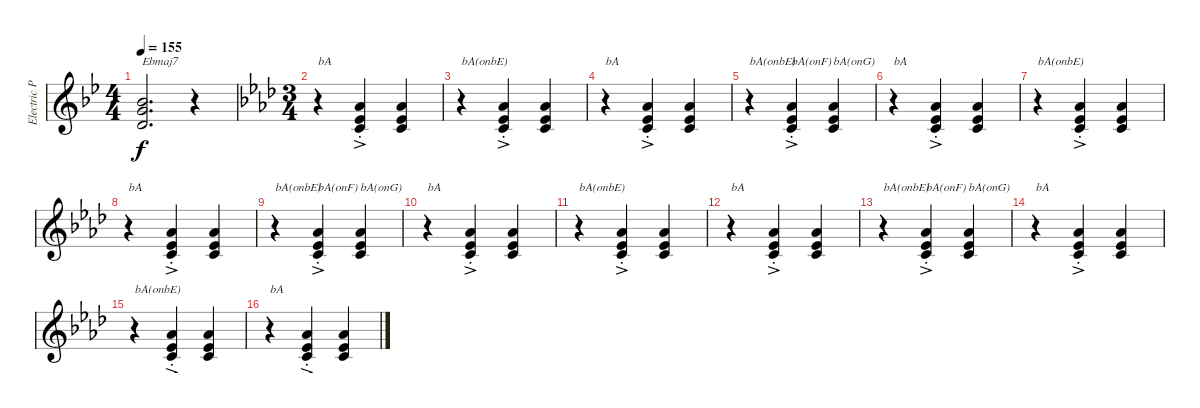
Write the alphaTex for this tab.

\track ("Electric Piano (Staff 1)" "Electric P") {instrument electricgrandpiano}
\staff {score}
\tuning (E4 B3 G3 D3 A2 E2 B1) {hide}
\ts (4 4)
\tempo 155
\clef g2
\ks bb
(3.1 3.2 15.3).2{d txt "Ebmaj7" dy f} r.4 |
\ts (3 4)
\ks ab
r.4{txt "bA"} (4.1{ac st} 1.2{ac st} 8.3{ac st}).4 (4.1 1.2 8.3).4 |
r.4{txt "bA(onbE)"} (4.1{ac st} 1.2{ac st} 8.3{ac st}).4 (4.1 1.2 8.3).4 |
r.4{txt "bA"} (4.1{ac st} 1.2{ac st} 8.3{ac st}).4 (4.1 1.2 8.3).4 |
r.4{txt "bA(onbE)"} (4.1{ac st} 1.2{ac st} 8.3{ac st}).4{txt "bA(onF)"} (4.1 1.2 8.3).4{txt "bA(onG)"} |
r.4{txt "bA"} (4.1{ac st} 1.2{ac st} 8.3{ac st}).4 (4.1 1.2 8.3).4 |
r.4{txt "bA(onbE)"} (4.1{ac st} 1.2{ac st} 8.3{ac st}).4 (4.1 1.2 8.3).4 |
r.4{txt "bA"} (4.1{ac st} 1.2{ac st} 8.3{ac st}).4 (4.1 1.2 8.3).4 |
r.4{txt "bA(onbE)"} (4.1{ac st} 1.2{ac st} 8.3{ac st}).4{txt "bA(onF)"} (4.1 1.2 8.3).4{txt "bA(onG)"} |
r.4{txt "bA"} (4.1{ac st} 1.2{ac st} 8.3{ac st}).4 (4.1 1.2 8.3).4 |
r.4{txt "bA(onbE)"} (4.1{ac st} 1.2{ac st} 8.3{ac st}).4 (4.1 1.2 8.3).4 |
r.4{txt "bA"} (4.1{ac st} 1.2{ac st} 8.3{ac st}).4 (4.1 1.2 8.3).4 |
r.4{txt "bA(onbE)"} (4.1{ac st} 1.2{ac st} 8.3{ac st}).4{txt "bA(onF)"} (4.1 1.2 8.3).4{txt "bA(onG)"} |
r.4{txt "bA"} (4.1{ac st} 1.2{ac st} 8.3{ac st}).4 (4.1 1.2 8.3).4 |
r.4{txt "bA(onbE)"} (4.1{ac st} 1.2{ac st} 8.3{ac st}).4 (4.1 1.2 8.3).4 |
r.4{txt "bA"} (4.1{ac st} 1.2{ac st} 8.3{ac st}).4 (4.1 1.2 8.3).4
